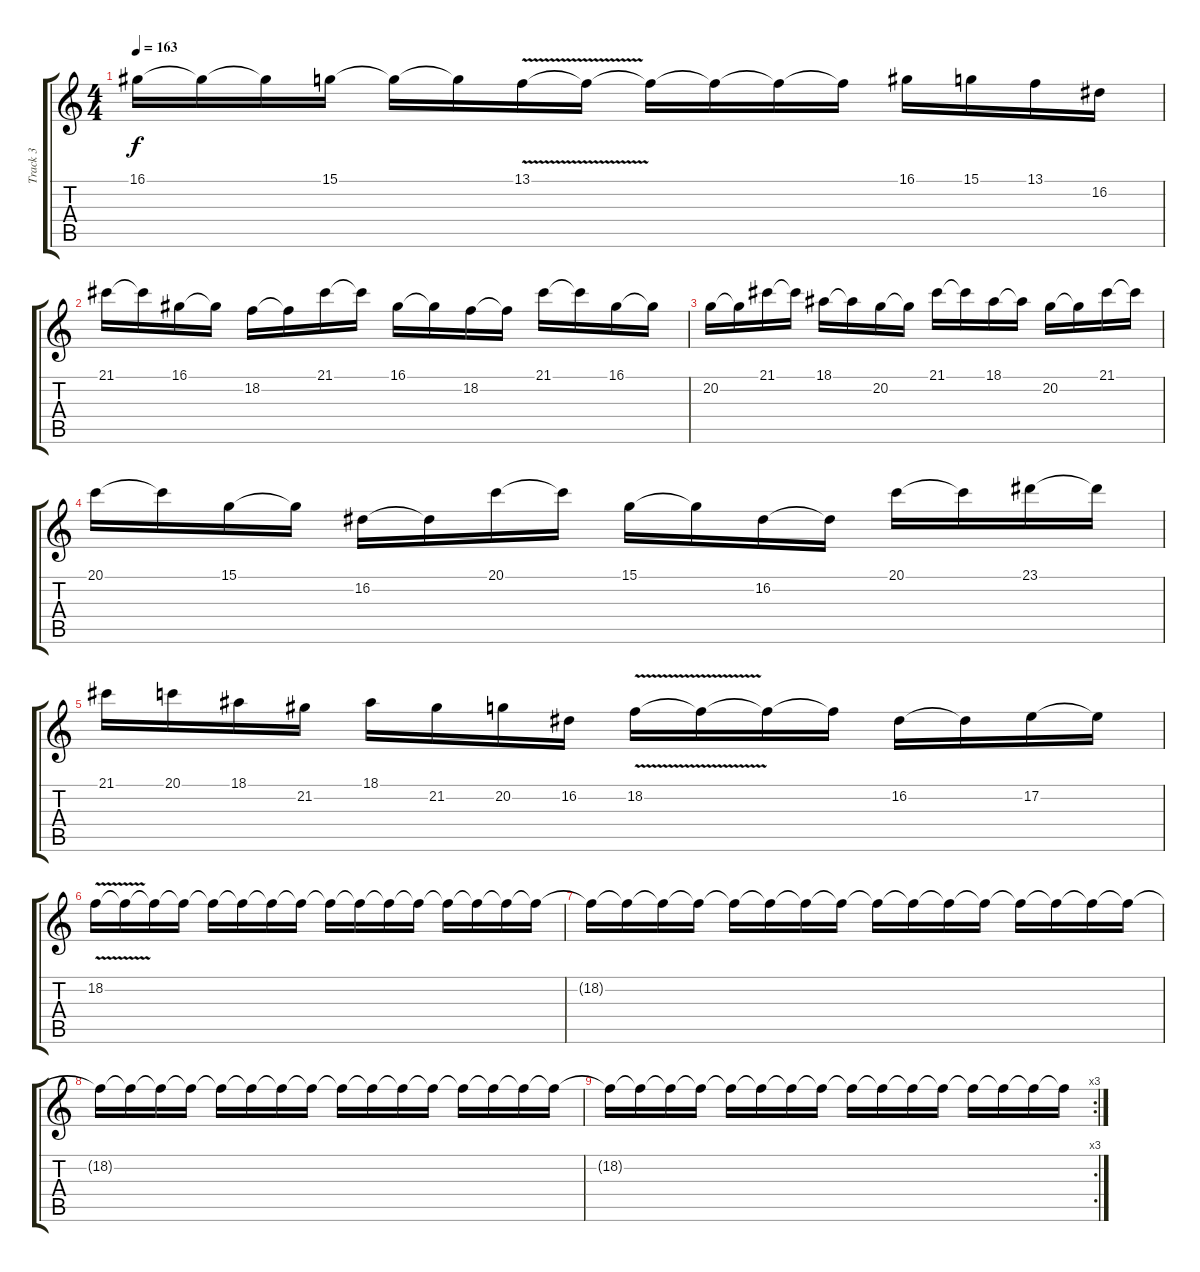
\track ("Track 3" "Track 3") {instrument lead5charang}
\staff {score tabs}
\tuning (E4 B3 G3 D3 A2 E2) {hide}
\ts (4 4)
\tempo 163
\clef g2
\ks c
16.1.16{dy f} 16.1{t}.16 16.1{t}.16 15.1.16 15.1{t}.16 15.1{t}.16 13.1{v}.16 13.1{t}.16 13.1{t}.16 13.1{t}.16 13.1{t}.16 13.1{t}.16 16.1.16 15.1.16 13.1.16 16.2.16 |
21.1.16 21.1{t}.16 16.1.16 16.1{t}.16 18.2.16 18.2{t}.16 21.1.16 21.1{t}.16 16.1.16 16.1{t}.16 18.2.16 18.2{t}.16 21.1.16 21.1{t}.16 16.1.16 16.1{t}.16 |
20.2.16 20.2{t}.16 21.1.16 21.1{t}.16 18.1.16 18.1{t}.16 20.2.16 20.2{t}.16 21.1.16 21.1{t}.16 18.1.16 18.1{t}.16 20.2.16 20.2{t}.16 21.1.16 21.1{t}.16 |
20.1.16 20.1{t}.16 15.1.16 15.1{t}.16 16.2.16 16.2{t}.16 20.1.16 20.1{t}.16 15.1.16 15.1{t}.16 16.2.16 16.2{t}.16 20.1.16 20.1{t}.16 23.1.16 23.1{t}.16 |
21.1.16 20.1.16 18.1.16 21.2.16 18.1.16 21.2.16 20.2.16 16.2.16 18.2{v}.16 18.2{t}.16 18.2{t}.16 18.2{t}.16 16.2.16 16.2{t}.16 17.2.16 17.2{t}.16 |
18.2{v}.16 18.2{t}.16 18.2{t}.16 18.2{t}.16 18.2{t}.16 18.2{t}.16 18.2{t}.16 18.2{t}.16 18.2{t}.16 18.2{t}.16 18.2{t}.16 18.2{t}.16 18.2{t}.16 18.2{t}.16 18.2{t}.16 18.2{t}.16 |
18.2{t}.16 18.2{t}.16 18.2{t}.16 18.2{t}.16 18.2{t}.16 18.2{t}.16 18.2{t}.16 18.2{t}.16 18.2{t}.16 18.2{t}.16 18.2{t}.16 18.2{t}.16 18.2{t}.16 18.2{t}.16 18.2{t}.16 18.2{t}.16 |
18.2{t}.16 18.2{t}.16 18.2{t}.16 18.2{t}.16 18.2{t}.16 18.2{t}.16 18.2{t}.16 18.2{t}.16 18.2{t}.16 18.2{t}.16 18.2{t}.16 18.2{t}.16 18.2{t}.16 18.2{t}.16 18.2{t}.16 18.2{t}.16 |
\rc 3
18.2{t}.16{volume 16} 18.2{t}.16{volume 13} 18.2{t}.16 18.2{t}.16 18.2{t}.16 18.2{t}.16 18.2{t}.16 18.2{t}.16 18.2{t}.16 18.2{t}.16 18.2{t}.16 18.2{t}.16 18.2{t}.16 18.2{t}.16 18.2{t}.16 18.2{t}.16
